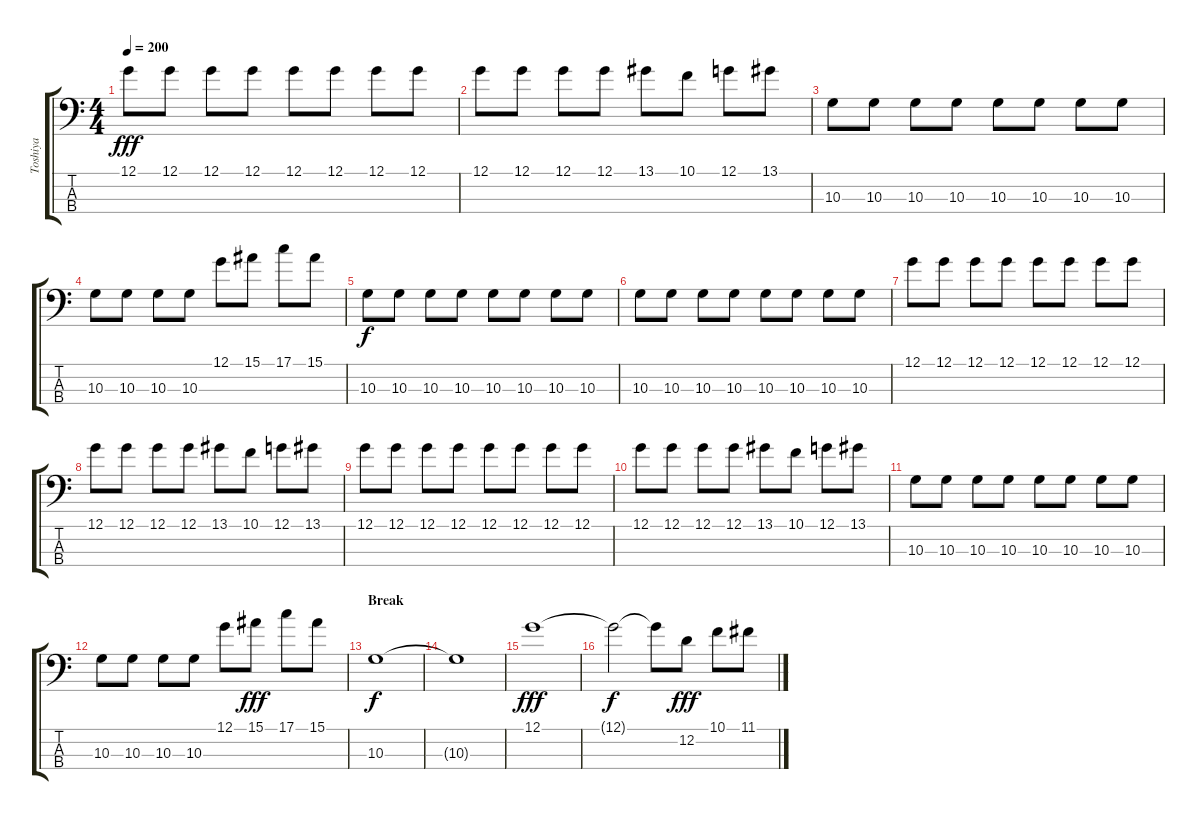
\track ("Toshiya" "Toshiya") {instrument electricbasspick}
\staff {score tabs}
\tuning (G2 D2 A1 D1) {hide}
\ts (4 4)
\tempo 200
\clef f4
\ks c
12.1.8{dy fff} 12.1.8 12.1.8 12.1.8 12.1.8 12.1.8 12.1.8 12.1.8 |
12.1.8 12.1.8 12.1.8 12.1.8 13.1.8 10.1.8 12.1.8 13.1.8 |
10.3.8 10.3.8 10.3.8 10.3.8 10.3.8 10.3.8 10.3.8 10.3.8 |
10.3.8 10.3.8 10.3.8 10.3.8 12.1.8 15.1.8 17.1.8 15.1.8 |
10.3.8{dy f} 10.3.8 10.3.8 10.3.8 10.3.8 10.3.8 10.3.8 10.3.8 |
10.3.8 10.3.8 10.3.8 10.3.8 10.3.8 10.3.8 10.3.8 10.3.8 |
12.1.8 12.1.8 12.1.8 12.1.8 12.1.8 12.1.8 12.1.8 12.1.8 |
12.1.8 12.1.8 12.1.8 12.1.8 13.1.8 10.1.8 12.1.8 13.1.8 |
12.1.8 12.1.8 12.1.8 12.1.8 12.1.8 12.1.8 12.1.8 12.1.8 |
12.1.8 12.1.8 12.1.8 12.1.8 13.1.8 10.1.8 12.1.8 13.1.8 |
10.3.8 10.3.8 10.3.8 10.3.8 10.3.8 10.3.8 10.3.8 10.3.8 |
10.3.8 10.3.8 10.3.8 10.3.8 12.1.8 15.1.8{dy fff} 17.1.8 15.1.8 |
\section ("" "Break")
10.3.1{dy f} |
10.3{t}.1 |
12.1.1{dy fff} |
12.1{t}.2{dy f} 12.1{t}.8 12.2.8{dy fff} 10.1.8 11.1.8
